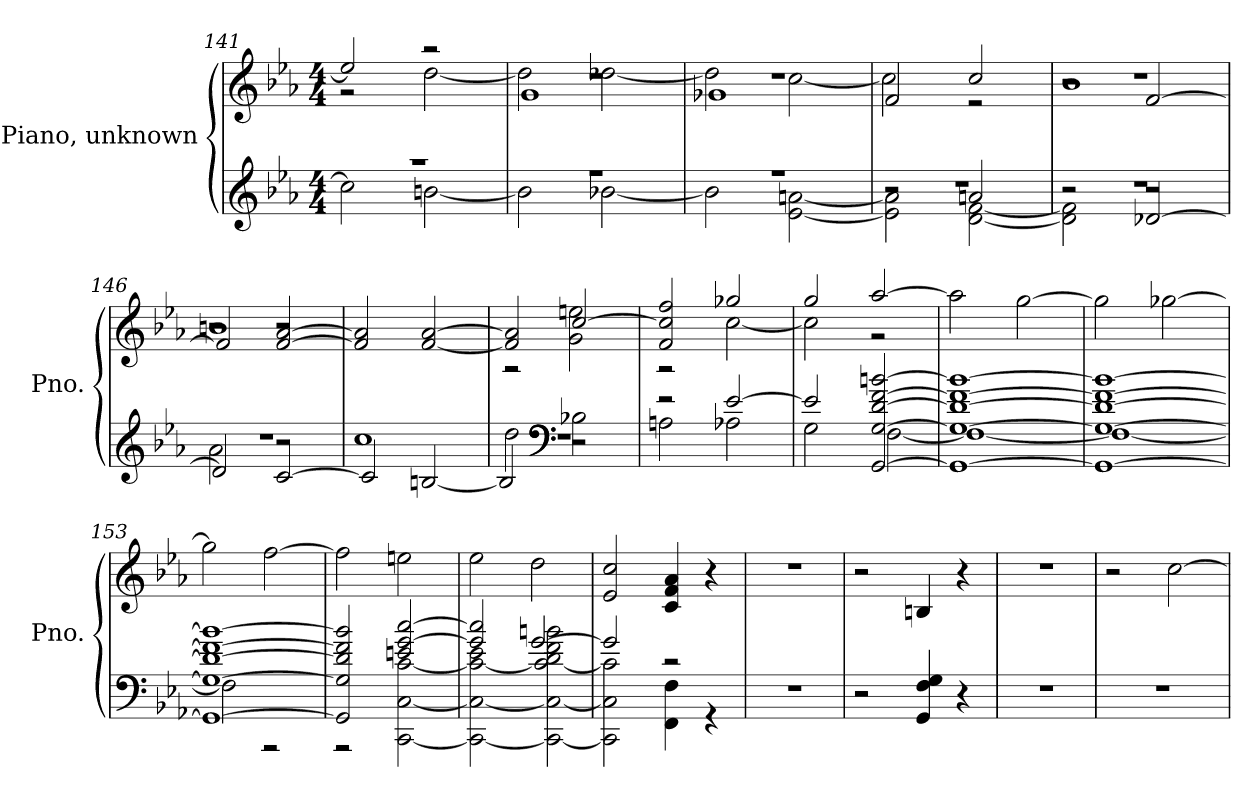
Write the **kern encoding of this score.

**kern	**kern
*part1	*part1
*staff2	*staff1
*I"Piano, unknown	*
*I'Pno.	*
*clefG2	*clefG2
*k[b-e-a-]	*k[b-e-a-]
*M4/4	*M4/4
=141	=141
*^	*^
1r	2cc\]	2ee-/]	2r
.	[2bn\	2r	[2dd\
!!LO:LB:g=z
=142	=142	=142	=142
*	*	*	*^
1r	2b\]	1r	2dd\]	1g
.	[2b-X\	.	[2dd-X\	.
=143	=143	=143	=143	=143
1r	2b-\]	1r	2dd-\]	1g-X
.	[2e-\ [2an\	.	[2cc\	.
*	*	*	*v	*v
=144	=144	=144	=144
*	*^	*	*
1r	2e-\] 2a\]	2r	2f/	2cc\]
.	[2d\ [2f\	2an/	2cc/	2r
=145	=145	=145	=145	=145
*	*	*	*	*^
1r	2d\] 2f\]	2r	1r	1b-	2r
.	2r	[2d-X/	.	.	[2f/
=146	=146	=146	=146	=146	=146
1r	2a-\	2d-/]	2r	1bn	2f/]
.	2r	[2c/	[2f/ [2a-/	.	2r
*	*v	*v	*	*	*
*	*	*v	*v	*v
=147	=147	=147
1cc	2c/]	2f/] 2a-/]
.	[2Bn/	[2f/ [2a-/
=148	=148	=148
*	*^	*^
1r	2dd\	2B/]	2f/] 2a-/]	2r
*clefF4	*	*	*	*
.	2B-X\	2r	[2cc/	2g\ 2een\
*	*v	*v	*	*
=149	=149	=149	=149
2r	2An\	2f/ 2cc/] 2ff/	2r
[2e-/	2A-X\	2gg-X/	[2cc\
=150	=150	=150	=150
2e-/]	2G\	2gg/	2cc\]
[2GG/ [2G/ [2d/ [2f/ [2bn/	[2F\	[2aa-/	2r
*	*	*v	*v
!!LO:LB:g=z
=151	=151	=151
1GG_ 1G_ 1d_ 1f_ 1b_	1F_	2aa-\]
.	.	[2gg\
=152	=152	=152
1GG_ 1G_ 1d_ 1f_ 1b_	1F_	2gg\]
.	.	[2gg-X\
=153	=153	=153
1GG_ 1G_ 1d_ 1f_ 1b_	2F\]	2gg-\]
.	2r	[2ff\
=154	=154	=154
2GG/] 2G/] 2d/] 2f/] 2b/]	2r	2ff\]
2en/ [2g/ [2cc/	[2CC\ [2C\ [2c\	2een\
=155	=155	=155
2g/] 2cc/]	2CC\_ 2C\_ 2c\_ 2e-\	2ee-\
[2g/	2CC\_ 2C\_ 2c\_ 2d\ 2f\ 2bn\	2dd\
=156	=156	=156
2g/]	2CC\] 2C\] 2c\]	2e-/ 2cc/
2r	4FF\ 4F\	4c/ 4f/ 4a-/
.	4r	4r
*v	*v	*
=157	=157
1r	1r
=158	=158
2r	2r
4GG/ 4F/ 4G/	4Bn/
4r	4r
=159	=159
1r	1r
=160	=160
1r	2r
.	[2cc\
=	=
*-	*-
